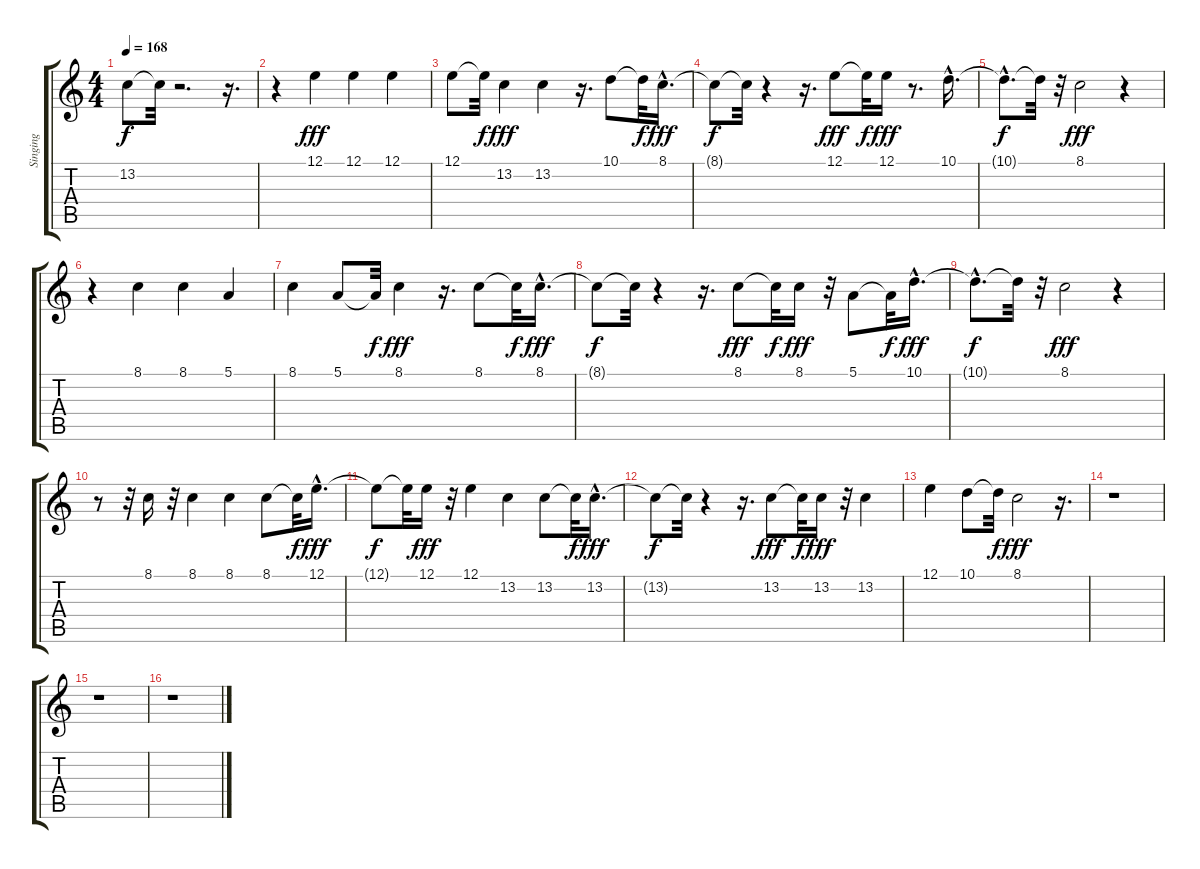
\track ("Singing" "Singing") {instrument lead6voice}
\staff {score tabs}
\tuning (E4 B3 G3 D3 A2 E2) {hide}
\ts (4 4)
\tempo 168
\clef g2
\ks c
13.2{t}.8{dy f} 13.2{t}.32 r.2{d} r.16{d} |
r.4 12.1.4{dy fff} 12.1.4 12.1.4 |
12.1.8 12.1{t}.32{dy f} 13.2.4{dy fff} 13.2.4 r.16{d} 10.1.8 10.1{t}.32{dy f} 8.1{hac}.16{d dy fff} |
8.1{t}.8{dy f} 8.1{t}.32 r.4 r.16{d} 12.1.8{dy fff} 12.1{t}.32{dy f} 12.1.16{dy fff} r.8{d} 10.1{hac}.16{d} |
10.1{hac t}.8{d dy f} 10.1{t}.32 r.32 8.1.2{dy fff} r.4 |
r.4 8.1.4 8.1.4 5.1.4 |
8.1.4 5.1.8 5.1{t}.32{dy f} 8.1.4{dy fff} r.16{d} 8.1.8 8.1{t}.32{dy f} 8.1{hac}.16{d dy fff} |
8.1{t}.8{dy f} 8.1{t}.32 r.4 r.16{d} 8.1.8{dy fff} 8.1{t}.32{dy f} 8.1.16{dy fff} r.32 5.1.8 5.1{t}.32{dy f} 10.1{hac}.16{d dy fff} |
10.1{hac t}.8{d dy f} 10.1{t}.32 r.32 8.1.2{dy fff} r.4 |
r.8 r.32 8.1.16 r.32 8.1.4 8.1.4 8.1.8 8.1{t}.32{dy f} 12.1{hac}.16{d dy fff} |
12.1{t}.8{dy f} 12.1{t}.32 12.1.16{dy fff} r.32 12.1.4 13.2.4 13.2.8 13.2{t}.32{dy f} 13.2{hac}.16{d dy fff} |
13.2{t}.8{dy f} 13.2{t}.32 r.4 r.16{d} 13.2.8{dy fff} 13.2{t}.32{dy f} 13.2.16{dy fff} r.32 13.2.4 |
12.1.4 10.1.8 10.1{t}.32{dy f} 8.1.2{dy fff} r.16{d} |
r.1 |
r.1 |
r.1
